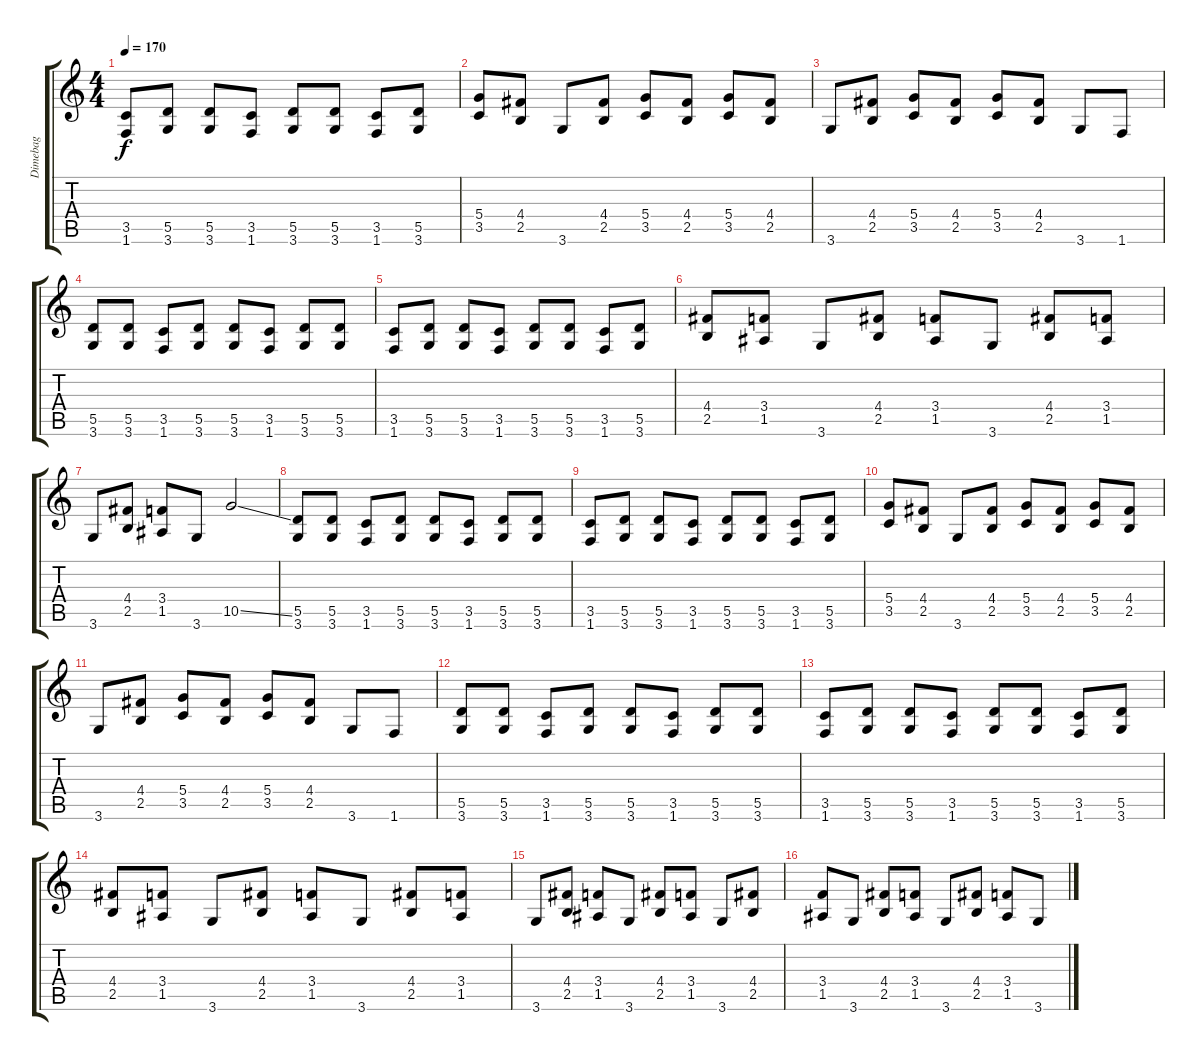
\track ("Dimebag" "Dimebag") {instrument distortionguitar}
\staff {score tabs}
\tuning (E4 B3 G3 D3 A2 E2) {hide}
\ts (4 4)
\tempo 170
\clef g2
\ks c
(3.5 1.6).8{dy f} (5.5 3.6).8 (5.5 3.6).8 (3.5 1.6).8 (5.5 3.6).8 (5.5 3.6).8 (3.5 1.6).8 (5.5 3.6).8 |
(5.4 3.5).8 (4.4 2.5).8 3.6.8 (4.4 2.5).8 (5.4 3.5).8 (4.4 2.5).8 (5.4 3.5).8 (4.4 2.5).8 |
3.6.8 (4.4 2.5).8 (5.4 3.5).8 (4.4 2.5).8 (5.4 3.5).8 (4.4 2.5).8 3.6.8 1.6.8 |
(5.5 3.6).8 (5.5 3.6).8 (3.5 1.6).8 (5.5 3.6).8 (5.5 3.6).8 (3.5 1.6).8 (5.5 3.6).8 (5.5 3.6).8 |
(3.5 1.6).8 (5.5 3.6).8 (5.5 3.6).8 (3.5 1.6).8 (5.5 3.6).8 (5.5 3.6).8 (3.5 1.6).8 (5.5 3.6).8 |
(4.4 2.5).8 (3.4 1.5).8 3.6.8 (4.4 2.5).8 (3.4 1.5).8 3.6.8 (4.4 2.5).8 (3.4 1.5).8 |
3.6.8 (4.4 2.5).8 (3.4 1.5).8 3.6.8 10.5{ss}.2 |
(5.5 3.6).8 (5.5 3.6).8 (3.5 1.6).8 (5.5 3.6).8 (5.5 3.6).8 (3.5 1.6).8 (5.5 3.6).8 (5.5 3.6).8 |
(3.5 1.6).8 (5.5 3.6).8 (5.5 3.6).8 (3.5 1.6).8 (5.5 3.6).8 (5.5 3.6).8 (3.5 1.6).8 (5.5 3.6).8 |
(5.4 3.5).8 (4.4 2.5).8 3.6.8 (4.4 2.5).8 (5.4 3.5).8 (4.4 2.5).8 (5.4 3.5).8 (4.4 2.5).8 |
3.6.8 (4.4 2.5).8 (5.4 3.5).8 (4.4 2.5).8 (5.4 3.5).8 (4.4 2.5).8 3.6.8 1.6.8 |
(5.5 3.6).8 (5.5 3.6).8 (3.5 1.6).8 (5.5 3.6).8 (5.5 3.6).8 (3.5 1.6).8 (5.5 3.6).8 (5.5 3.6).8 |
(3.5 1.6).8 (5.5 3.6).8 (5.5 3.6).8 (3.5 1.6).8 (5.5 3.6).8 (5.5 3.6).8 (3.5 1.6).8 (5.5 3.6).8 |
(4.4 2.5).8 (3.4 1.5).8 3.6.8 (4.4 2.5).8 (3.4 1.5).8 3.6.8 (4.4 2.5).8 (3.4 1.5).8 |
3.6.8 (4.4 2.5).8 (3.4 1.5).8 3.6.8 (4.4 2.5).8 (3.4 1.5).8 3.6.8 (4.4 2.5).8 |
(3.4 1.5).8 3.6.8 (4.4 2.5).8 (3.4 1.5).8 3.6.8 (4.4 2.5).8 (3.4 1.5).8 3.6.8
